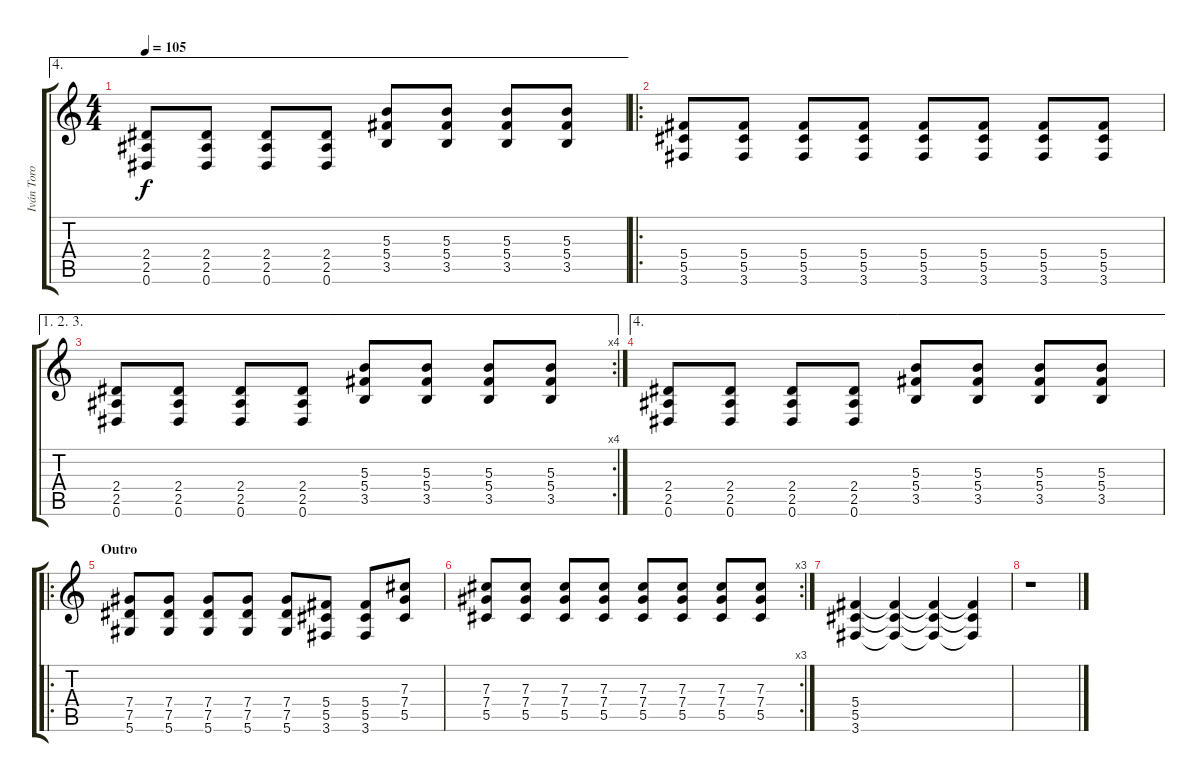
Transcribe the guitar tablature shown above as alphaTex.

\track ("Iván Toro (guitarra)" "Iván Toro ") {instrument distortionguitar}
\staff {score tabs}
\tuning (Eb4 Bb3 Gb3 Db3 Ab2 Eb2) {hide}
\ae 4
\ts (4 4)
\tempo 105
\clef g2
\ks c
(2.4 2.5 0.6).8{dy f} (2.4 2.5 0.6).8 (2.4 2.5 0.6).8 (2.4 2.5 0.6).8 (5.3 5.4 3.5).8 (5.3 5.4 3.5).8 (5.3 5.4 3.5).8 (5.3 5.4 3.5).8 |
\ro
(5.4 5.5 3.6).8 (5.4 5.5 3.6).8 (5.4 5.5 3.6).8 (5.4 5.5 3.6).8 (5.4 5.5 3.6).8 (5.4 5.5 3.6).8 (5.4 5.5 3.6).8 (5.4 5.5 3.6).8 |
\ae (1 2 3)
\rc 4
(2.4 2.5 0.6).8 (2.4 2.5 0.6).8 (2.4 2.5 0.6).8 (2.4 2.5 0.6).8 (5.3 5.4 3.5).8 (5.3 5.4 3.5).8 (5.3 5.4 3.5).8 (5.3 5.4 3.5).8 |
\ae 4
(2.4 2.5 0.6).8 (2.4 2.5 0.6).8 (2.4 2.5 0.6).8 (2.4 2.5 0.6).8 (5.3 5.4 3.5).8 (5.3 5.4 3.5).8 (5.3 5.4 3.5).8 (5.3 5.4 3.5).8 |
\ro
\section ("" "Outro")
(7.4 7.5 5.6).8 (7.4 7.5 5.6).8 (7.4 7.5 5.6).8 (7.4 7.5 5.6).8 (7.4 7.5 5.6).8 (5.4 5.5 3.6).8 (5.4 5.5 3.6).8 (7.3 7.4 5.5).8 |
\rc 3
(7.3 7.4 5.5).8 (7.3 7.4 5.5).8 (7.3 7.4 5.5).8 (7.3 7.4 5.5).8 (7.3 7.4 5.5).8 (7.3 7.4 5.5).8 (7.3 7.4 5.5).8 (7.3 7.4 5.5).8 |
(5.4 5.5 3.6).4 (5.4{t} 5.5{t} 3.6{t}).4 (5.4{t} 5.5{t} 3.6{t}).4 (5.4{t} 5.5{t} 3.6{t}).4 |
r.1
